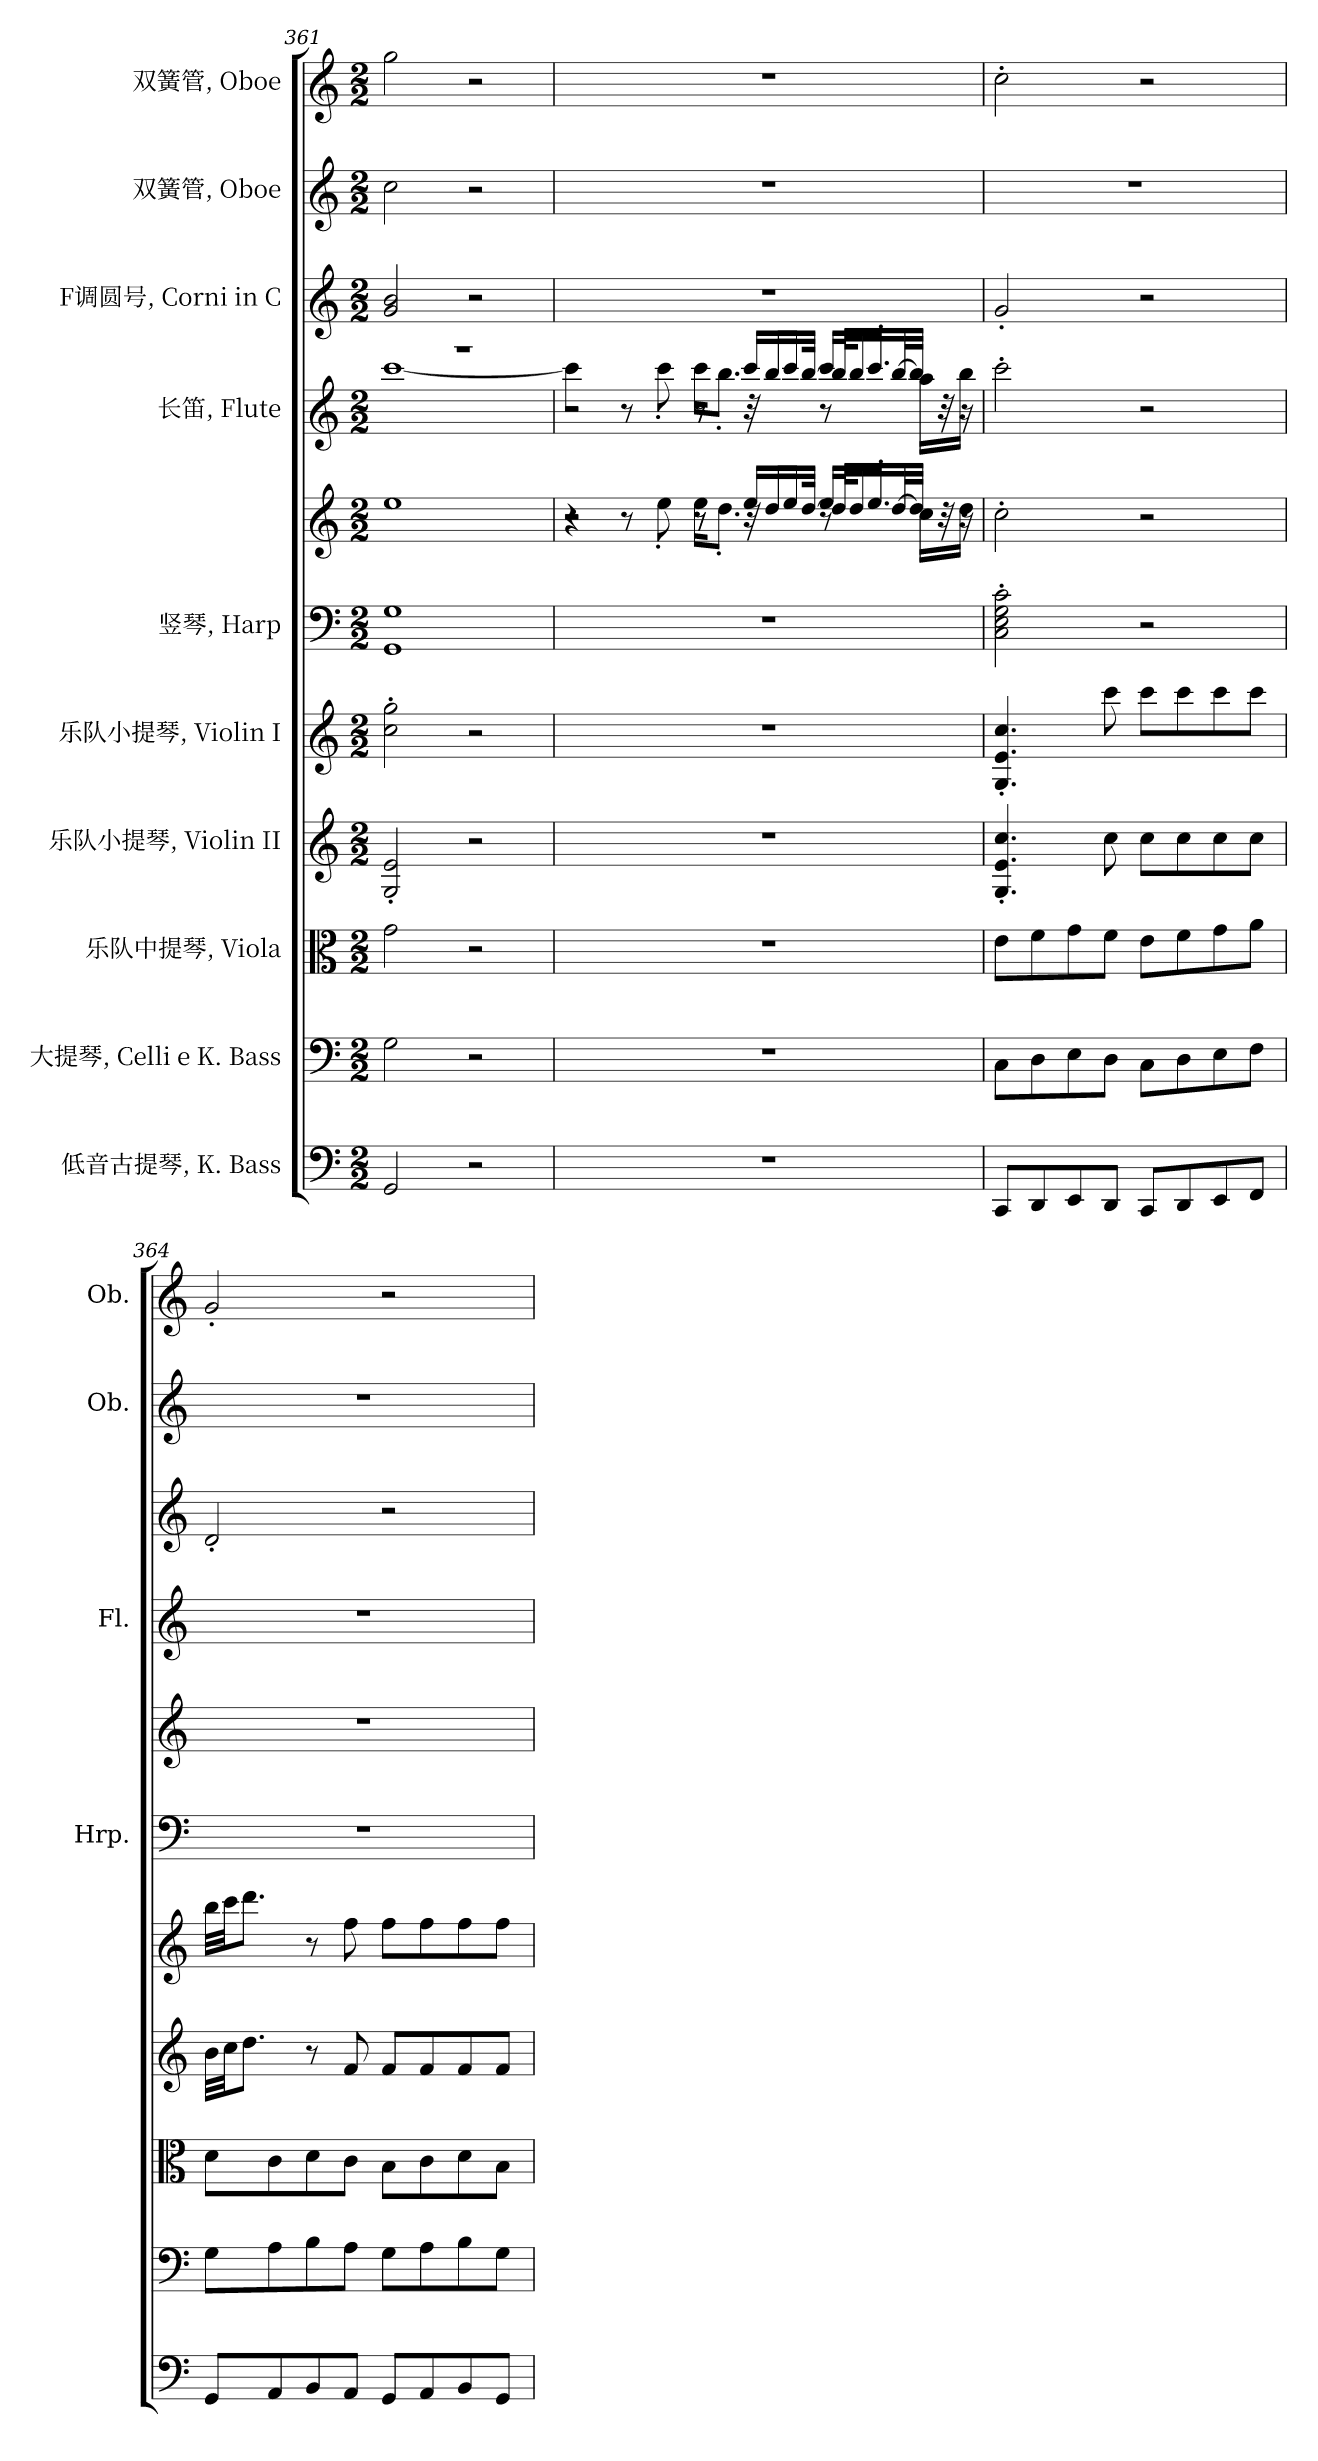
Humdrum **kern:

**kern	**kern	**kern	**kern	**kern	**kern	**kern	**kern	**kern	**kern	**kern
*part10	*part9	*part8	*part7	*part6	*part5	*part5	*part4	*part3	*part2	*part1
*staff11	*staff10	*staff9	*staff8	*staff7	*staff6	*staff5	*staff4	*staff3	*staff2	*staff1
*I"低音古提琴, K. Bass	*I"大提琴, Celli e K. Bass	*I"乐队中提琴, Viola	*I"乐队小提琴, Violin II	*I"乐队小提琴, Violin I	*I"竖琴, Harp	*	*I"长笛, Flute	*I"F调圆号, Corni in C	*I"双簧管, Oboe	*I"双簧管, Oboe
*	*	*	*	*	*I'Hrp.	*	*I'Fl.	*	*I'Ob.	*I'Ob.
*clefF4	*clefF4	*clefC3	*clefG2	*clefG2	*clefF4	*clefG2	*clefG2	*clefG2	*clefG2	*clefG2
*	*	*	*	*	*	*	*	*ITrd4c7	*	*
*k[]	*k[]	*k[]	*k[]	*k[]	*k[]	*k[]	*k[]	*k[b-]	*k[]	*k[]
*M2/2	*M2/2	*M2/2	*M2/2	*M2/2	*M2/2	*M2/2	*M2/2	*M2/2	*M2/2	*M2/2
=361	=361	=361	=361	=361	=361	=361	=361	=361	=361	=361
*	*	*	*	*	*	*	*^	*	*	*
2GG/	2G\	2g\	2G/' 2e/'	2cc\' 2gg\'	1GG 1G	1ee	1r	[1ccc	2c/ 2e/	2cc\	2gg\
2r	2r	2r	2r	2r	.	.	.	.	2r	2r	2r
!!LO:PB:g=z
=362	=362	=362	=362	=362	=362	=362	=362	=362	=362	=362	=362
*	*	*	*	*	*	*^	*	*^	*	*	*
*	*	*	*	*	*	*	*^	*	*	*	*	*	*
1r	1r	1r	1r	1r	1r	2r	4r	2r	2r	4ccc\]	2r	1r	1r	1r
.	.	.	.	.	.	.	8r	.	.	8r	.	.	.	.
.	.	.	.	.	.	.	8ee'\	.	.	8ccc'\	.	.	.	.
.	.	.	.	.	.	8r	16ee\KL	8r	8r	16ccc\KL	8r	.	.	.
.	.	.	.	.	.	.	8.dd'\J	.	.	8.bb'\J	.	.	.	.
.	.	.	.	.	.	16ee/LL	.	32r	16ccc/LL	.	32r	.	.	.
.	.	.	.	.	.	.	.	16dd/LL	.	.	16bb/LL	.	.	.
.	.	.	.	.	.	16ee/JJ	.	.	16ccc/JJ	.	.	.	.	.
.	.	.	.	.	.	.	.	[32dd/JJk	.	.	[32bb/JJk	.	.	.
.	.	.	.	.	.	16ee/KL	8r	32dd/KLL]	16ccc/KL	8r	32bb/KLL]	.	.	.
.	.	.	.	.	.	.	.	16dd/	.	.	16bb/	.	.	.
.	.	.	.	.	.	8.ee'/J	.	.	8.ccc'/J	.	.	.	.	.
.	.	.	.	.	.	.	.	[32dd/L	.	.	[32bb/L	.	.	.
.	.	.	.	.	.	.	16cc\LL	32dd/JJJ]	.	16aa\LL	32bb/JJJ]	.	.	.
.	.	.	.	.	.	.	.	32r	.	.	32r	.	.	.
.	.	.	.	.	.	.	16dd\JJ	16r	.	16bb\JJ	16r	.	.	.
*	*	*	*	*	*	*v	*v	*v	*	*	*	*	*	*
*	*	*	*	*	*	*	*v	*v	*v	*	*	*
=363	=363	=363	=363	=363	=363	=363	=363	=363	=363	=363
8CC/L	8C\L	8e\L	4.G/' 4.e/' 4.cc/'	4.G/' 4.e/' 4.cc/'	2C\' 2E\' 2G\' 2c\'	2cc'\	2ccc'\	2c'/	1r	2cc'\
8DD/	8D\	8f\	.	.	.	.	.	.	.	.
8EE/	8E\	8g\	.	.	.	.	.	.	.	.
8DD/J	8D\J	8f\J	8cc\	8ccc\	.	.	.	.	.	.
8CC/L	8C\L	8e\L	8cc\L	8ccc\L	2r	2r	2r	2r	.	2r
8DD/	8D\	8f\	8cc\	8ccc\	.	.	.	.	.	.
8EE/	8E\	8g\	8cc\	8ccc\	.	.	.	.	.	.
8FF/J	8F\J	8a\J	8cc\J	8ccc\J	.	.	.	.	.	.
!!LO:PB:g=z
=364	=364	=364	=364	=364	=364	=364	=364	=364	=364	=364
8GG/L	8G\L	8d\L	32b\LLL	32bb\LLL	1r	1r	1r	2G'/	1r	2g'/
.	.	.	32cc\JJ	32ccc\JJ	.	.	.	.	.	.
.	.	.	8.dd\J	8.ddd\J	.	.	.	.	.	.
8AA/	8A\	8c\	.	.	.	.	.	.	.	.
8BB/	8B\	8d\	8r	8r	.	.	.	.	.	.
8AA/J	8A\J	8c\J	8f/	8ff\	.	.	.	.	.	.
8GG/L	8G\L	8B\L	8f/L	8ff\L	.	.	.	2r	.	2r
8AA/	8A\	8c\	8f/	8ff\	.	.	.	.	.	.
8BB/	8B\	8d\	8f/	8ff\	.	.	.	.	.	.
8GG/J	8G\J	8B\J	8f/J	8ff\J	.	.	.	.	.	.
=	=	=	=	=	=	=	=	=	=	=
*-	*-	*-	*-	*-	*-	*-	*-	*-	*-	*-
